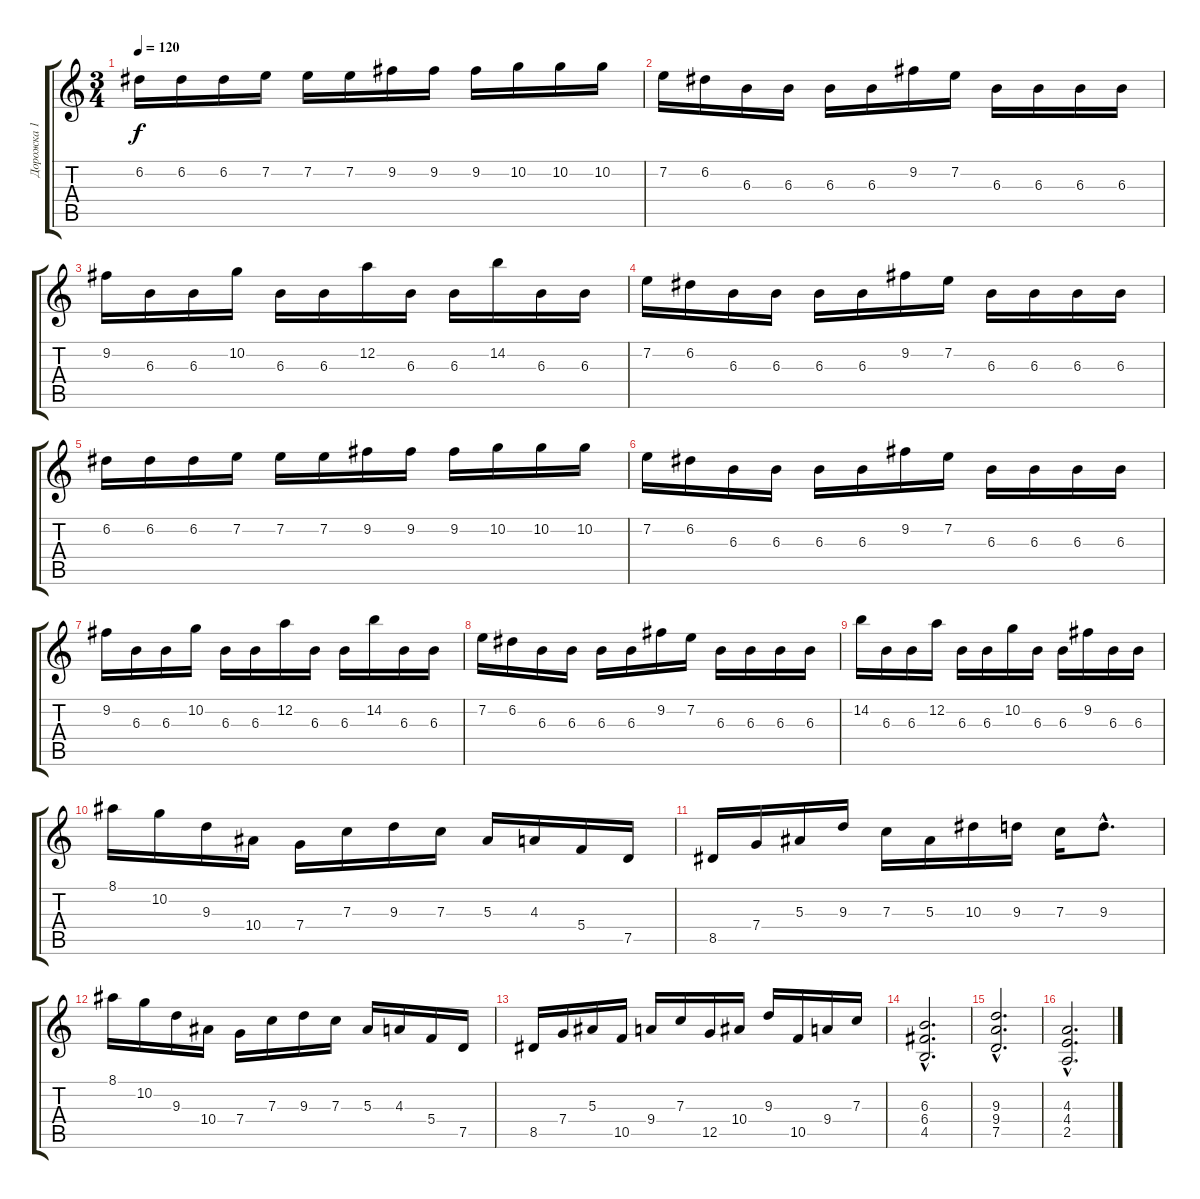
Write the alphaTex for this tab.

\track ("Дорожка 1" "Дорожка 1") {instrument distortionguitar}
\staff {score tabs}
\tuning (D4 A3 F3 C3 G2 D2) {hide}
\ts (3 4)
\tempo 120
\clef g2
\ks c
6.2.16{dy f} 6.2.16 6.2.16 7.2.16 7.2.16 7.2.16 9.2.16 9.2.16 9.2.16 10.2.16 10.2.16 10.2.16 |
7.2.16 6.2.16 6.3.16 6.3.16 6.3.16 6.3.16 9.2.16 7.2.16 6.3.16 6.3.16 6.3.16 6.3.16 |
9.2.16 6.3.16 6.3.16 10.2.16 6.3.16 6.3.16 12.2.16 6.3.16 6.3.16 14.2.16 6.3.16 6.3.16 |
7.2.16 6.2.16 6.3.16 6.3.16 6.3.16 6.3.16 9.2.16 7.2.16 6.3.16 6.3.16 6.3.16 6.3.16 |
6.2.16 6.2.16 6.2.16 7.2.16 7.2.16 7.2.16 9.2.16 9.2.16 9.2.16 10.2.16 10.2.16 10.2.16 |
7.2.16 6.2.16 6.3.16 6.3.16 6.3.16 6.3.16 9.2.16 7.2.16 6.3.16 6.3.16 6.3.16 6.3.16 |
9.2.16 6.3.16 6.3.16 10.2.16 6.3.16 6.3.16 12.2.16 6.3.16 6.3.16 14.2.16 6.3.16 6.3.16 |
7.2.16 6.2.16 6.3.16 6.3.16 6.3.16 6.3.16 9.2.16 7.2.16 6.3.16 6.3.16 6.3.16 6.3.16 |
14.2.16 6.3.16 6.3.16 12.2.16 6.3.16 6.3.16 10.2.16 6.3.16 6.3.16 9.2.16 6.3.16 6.3.16 |
8.1.16 10.2.16 9.3.16 10.4.16 7.4.16 7.3.16 9.3.16 7.3.16 5.3.16 4.3.16 5.4.16 7.5.16 |
8.5.16 7.4.16 5.3.16 9.3.16 7.3.16 5.3.16 10.3.16 9.3.16 7.3.16 9.3{hac}.8{d} |
8.1.16 10.2.16 9.3.16 10.4.16 7.4.16 7.3.16 9.3.16 7.3.16 5.3.16 4.3.16 5.4.16 7.5.16 |
8.5.16 7.4.16 5.3.16 10.5.16 9.4.16 7.3.16 12.5.16 10.4.16 9.3.16 10.5.16 9.4.16 7.3.16 |
(6.3{hac} 6.4{hac} 4.5{hac}).2{d} |
(9.3{hac} 9.4{hac} 7.5{hac}).2{d} |
(4.3{hac} 4.4{hac} 2.5{hac}).2{d}
